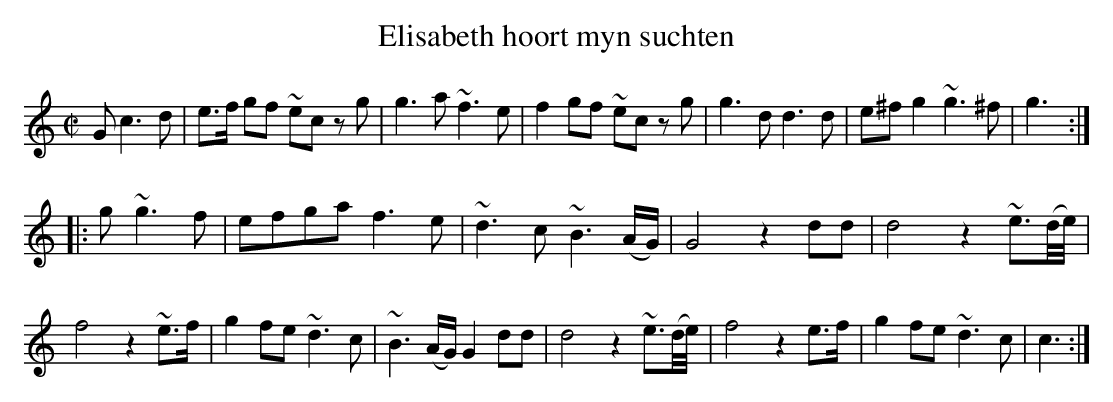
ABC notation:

X:1
T:Elisabeth hoort myn suchten
M:C|
K:Cmaj
Gc3d|e>f gf ~ec zg|g3a~f3e|f2gf ~ec zg|g3dd3d|e^fg2~g3^f|g3:|
|:g~g3f|efgaf3e|~d3c~B3(A/G/)|G4z2dd|d4z2~e3/2(d//e//)|
f4z2~e>f|g2fe~d3c|~B3(A/G/)G2dd|d4z2~e3/2(d//e//)|f4z2e>f|g2fe~d3c|c3:|
